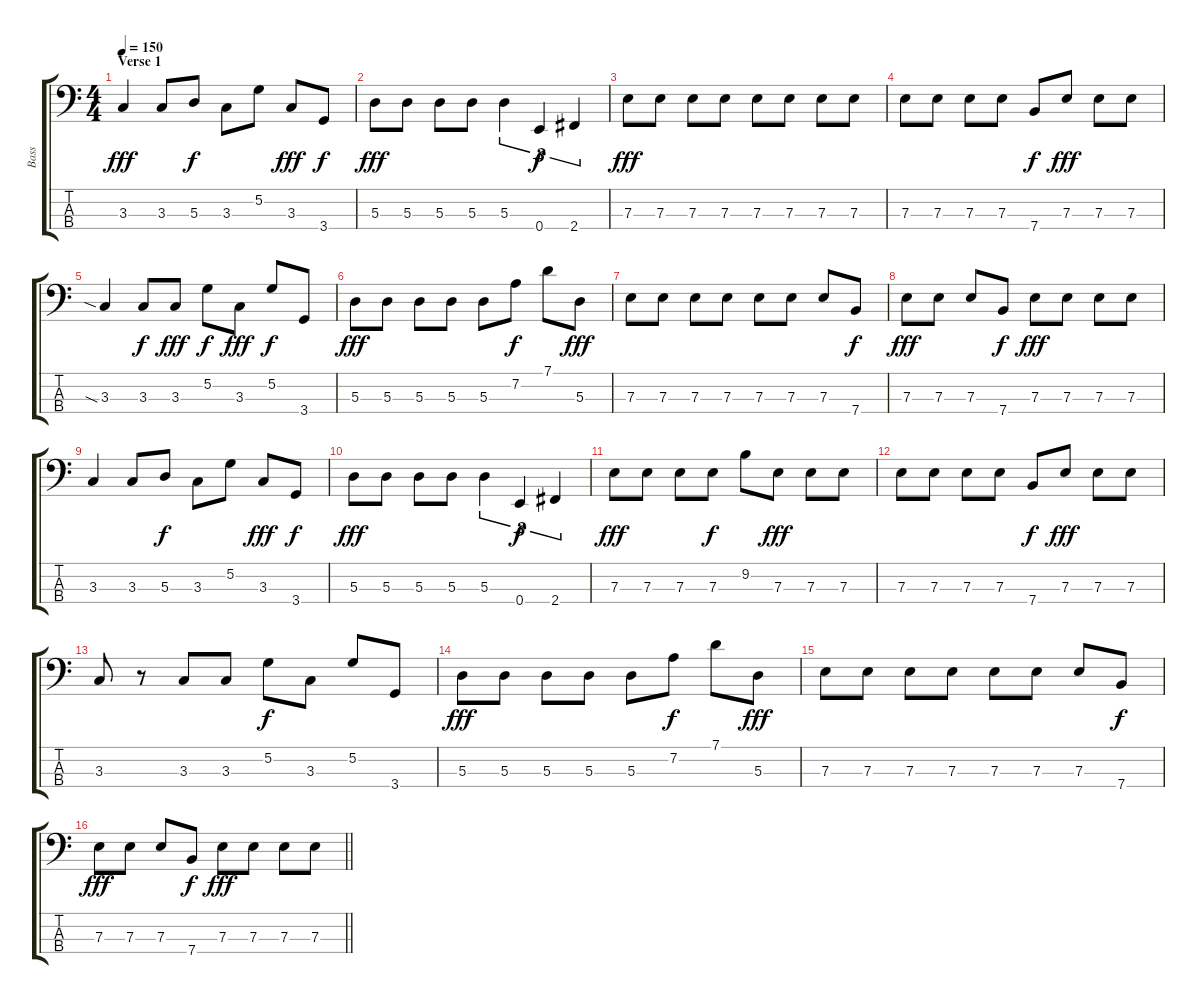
\track ("Bass" "Bass") {instrument electricbassfinger}
\staff {score tabs}
\tuning (G2 D2 A1 E1) {hide}
\ts (4 4)
\section ("" "Verse 1")
\tempo 150
\clef f4
\ks c
3.3.4{dy fff} 3.3.8 5.3.8{dy f} 3.3.8 5.2.8 3.3.8{dy fff} 3.4.8{dy f} |
5.3.8{dy fff} 5.3.8 5.3.8 5.3.8 5.3.4{tu (3 2)} 0.4.4{tu (3 2) dy f} 2.4.4{tu (3 2)} |
7.3.8{dy fff} 7.3.8 7.3.8 7.3.8 7.3.8 7.3.8 7.3.8 7.3.8 |
7.3.8 7.3.8 7.3.8 7.3.8 7.4.8{dy f} 7.3.8{dy fff} 7.3.8 7.3.8 |
3.3{sia}.4 3.3.8{dy f} 3.3.8{dy fff} 5.2.8{dy f} 3.3.8{dy fff} 5.2.8{dy f} 3.4.8 |
5.3.8{dy fff} 5.3.8 5.3.8 5.3.8 5.3.8 7.2.8{dy f} 7.1.8 5.3.8{dy fff} |
7.3.8 7.3.8 7.3.8 7.3.8 7.3.8 7.3.8 7.3.8 7.4.8{dy f} |
7.3.8{dy fff} 7.3.8 7.3.8 7.4.8{dy f} 7.3.8{dy fff} 7.3.8 7.3.8 7.3.8 |
3.3.4 3.3.8 5.3.8{dy f} 3.3.8 5.2.8 3.3.8{dy fff} 3.4.8{dy f} |
5.3.8{dy fff} 5.3.8 5.3.8 5.3.8 5.3.4{tu (3 2)} 0.4.4{tu (3 2) dy f} 2.4.4{tu (3 2)} |
7.3.8{dy fff} 7.3.8 7.3.8 7.3.8{dy f} 9.2.8 7.3.8{dy fff} 7.3.8 7.3.8 |
7.3.8 7.3.8 7.3.8 7.3.8 7.4.8{dy f} 7.3.8{dy fff} 7.3.8 7.3.8 |
3.3.8 r.8 3.3.8 3.3.8 5.2.8{dy f} 3.3.8 5.2.8 3.4.8 |
5.3.8{dy fff} 5.3.8 5.3.8 5.3.8 5.3.8 7.2.8{dy f} 7.1.8 5.3.8{dy fff} |
7.3.8 7.3.8 7.3.8 7.3.8 7.3.8 7.3.8 7.3.8 7.4.8{dy f} |
\barLineRight lightlight
7.3.8{dy fff} 7.3.8 7.3.8 7.4.8{dy f} 7.3.8{dy fff} 7.3.8 7.3.8 7.3.8
